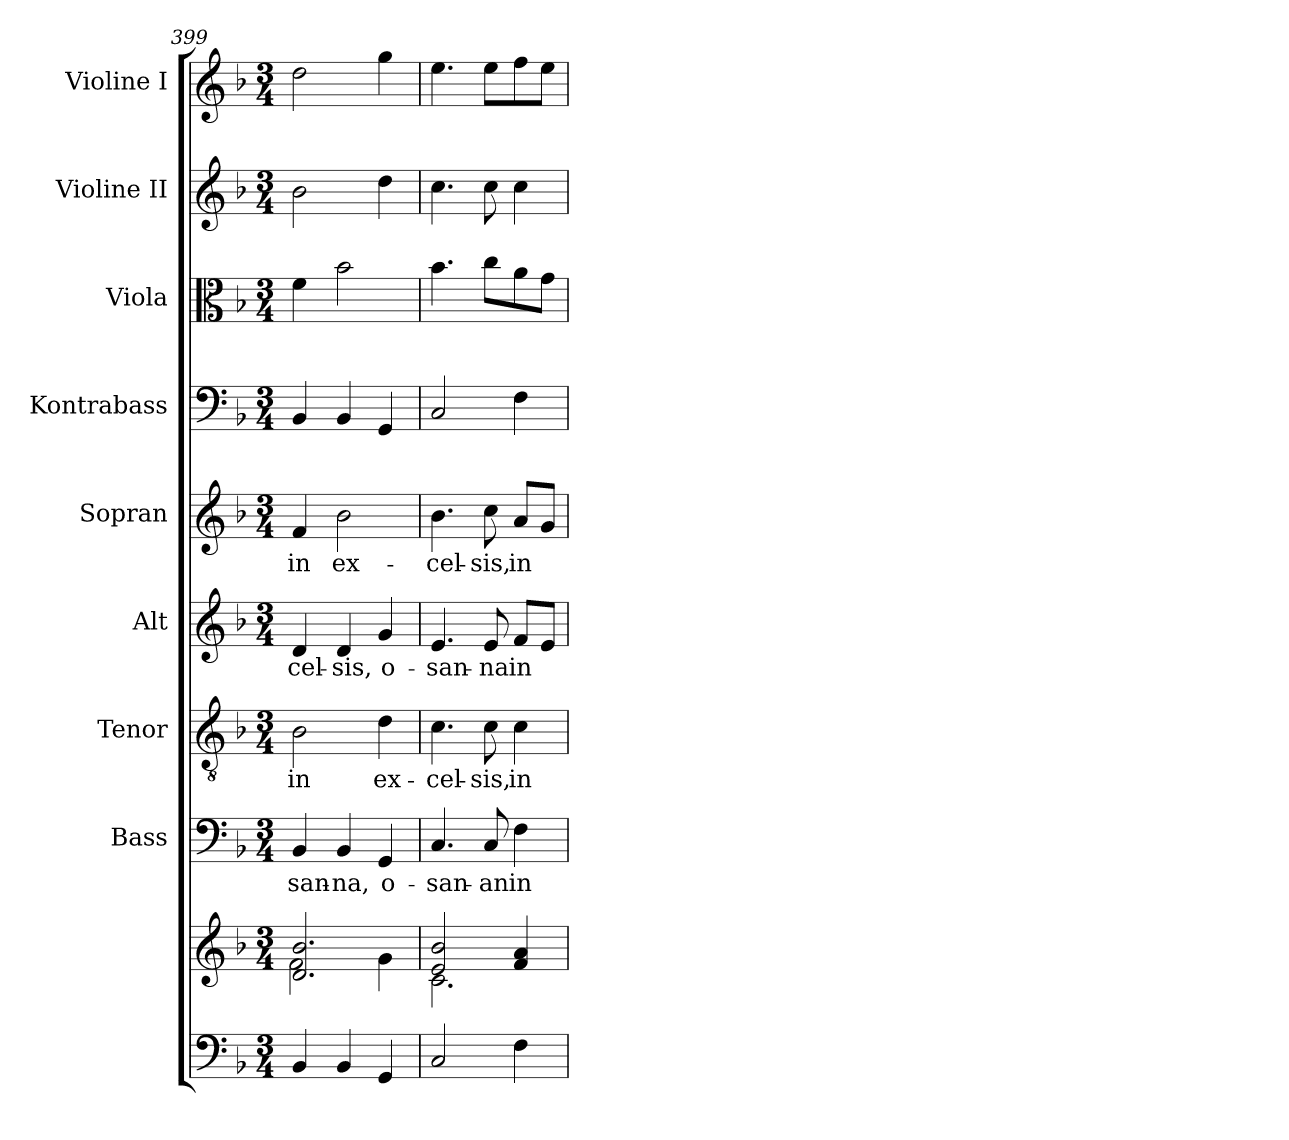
**kern	**kern	**kern	**text	**kern	**text	**kern	**text	**kern	**text	**kern	**kern	**kern	**kern
*part9	*part9	*part8	*part8	*part7	*part7	*part6	*part6	*part5	*part5	*part4	*part3	*part2	*part1
*staff10	*staff9	*staff8	*staff8	*staff7	*staff7	*staff6	*staff6	*staff5	*staff5	*staff4	*staff3	*staff2	*staff1
*	*	*I"Bass	*	*I"Tenor	*	*I"Alt	*	*I"Sopran	*	*I"Kontrabass	*I"Viola	*I"Violine II	*I"Violine I
*	*	*I'B.	*	*I'T.	*	*I'A.	*	*I'S.	*	*I'Kb.	*I'Vla.	*I'Vl. II	*I'Vl. I
*clefF4	*clefG2	*clefF4	*	*clefGv2	*	*clefG2	*	*clefG2	*	*clefF4	*clefC3	*clefG2	*clefG2
*	*	*	*	*	*	*	*	*	*	*ITrd7c12	*	*	*
*k[b-]	*k[b-]	*k[b-]	*	*k[b-]	*	*k[b-]	*	*k[b-]	*	*k[b-]	*k[b-]	*k[b-]	*k[b-]
*F:	*F:	*F:	*	*F:	*	*F:	*	*F:	*	*F:	*F:	*F:	*F:
*M3/4	*M3/4	*M3/4	*	*M3/4	*	*M3/4	*	*M3/4	*	*M3/4	*M3/4	*M3/4	*M3/4
=399	=399	=399	=399	=399	=399	=399	=399	=399	=399	=399	=399	=399	=399
*	*^	*	*	*	*	*	*	*	*	*	*	*	*
!	!	!	!	!LO:LY:b	!	!LO:LY:b	!	!LO:LY:b	!	!LO:LY:b	!	!	!	!
4BB-/	2.d/ 2.b-/	2f\	4BB-/	-san-	2B-\	in	4d/	-cel-	4f/	in	4BBB-/	4f\	2b-\	2dd\
!	!	!	!	!LO:LY:b	!	!	!	!LO:LY:b	!	!LO:LY:b	!	!	!	!
4BB-/	.	.	4BB-/	-na,	.	.	4d/	-sis,	2b-\	ex-	4BBB-/	2b-\	.	.
!	!	!	!	!LO:LY:b	!	!LO:LY:b	!	!LO:LY:b	!	!	!	!	!	!
4GG/	.	4g\	4GG/	o-	4d\	ex-	4g/	o-	.	.	4GGG/	.	4dd\	4gg\
=400	=400	=400	=400	=400	=400	=400	=400	=400	=400	=400	=400	=400	=400	=400
!	!	!	!	!LO:LY:b	!	!LO:LY:b	!	!LO:LY:b	!	!LO:LY:b	!	!	!	!
2C/	2e/ 2b-/	2.c\	4.C/	-san-	4.c\	-cel-	4.e/	-san-	4.b-\	-cel-	2CC/	4.b-\	4.cc\	4.ee\
!	!	!	!	!LO:LY:b	!	!LO:LY:b	!	!LO:LY:b	!	!LO:LY:b	!	!	!	!
.	.	.	8C/	-an	8c\	-sis,	8e/	-na	8cc\	-sis,	.	8cc\L	8cc\	8ee\L
!	!	!	!	!LO:LY:b	!	!LO:LY:b	!	!LO:LY:b	!	!LO:LY:b	!	!	!	!
4F\	4f/ 4a/	.	4F\	in	4c\	in	8f/L	in	8a/L	in	4FF\	8a\	4cc\	8ff\
.	.	.	.	.	.	.	8e/J	.	8g/J	.	.	8g\J	.	8ee\J
*	*v	*v	*	*	*	*	*	*	*	*	*	*	*	*
=	=	=	=	=	=	=	=	=	=	=	=	=	=
*-	*-	*-	*-	*-	*-	*-	*-	*-	*-	*-	*-	*-	*-
